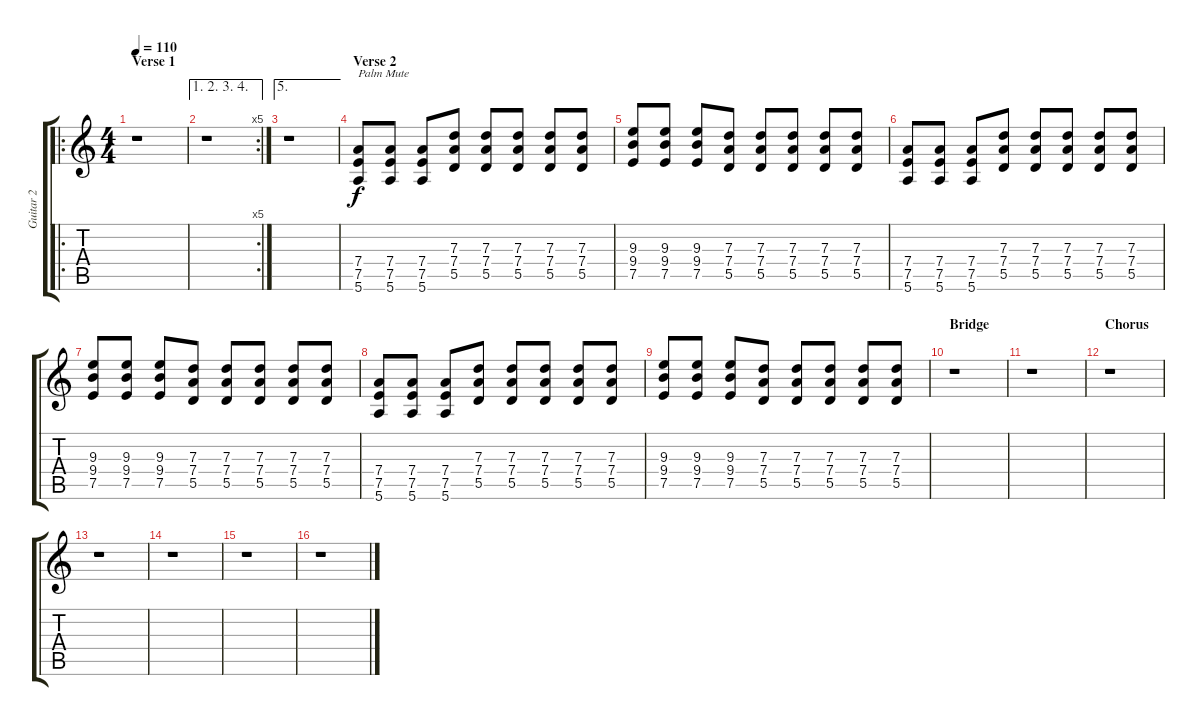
\track ("Guitar 2" "Guitar 2") {instrument electricguitarmuted}
\staff {score tabs}
\tuning (E4 B3 G3 D3 A2 E2) {hide}
\ro
\ts (4 4)
\section ("" "Verse 1 ")
\tempo 110
\clef g2
\ks c
r.1{dy f instrument electricguitarmuted} |
\ae (1 2 3 4)
\rc 5
r.1 |
\ae 5
r.1 |
\section ("" "Verse 2")
(7.4 7.5 5.6).8{txt "Palm Mute"} (7.4 7.5 5.6).8 (7.4 7.5 5.6).8 (7.3 7.4 5.5).8 (7.3 7.4 5.5).8 (7.3 7.4 5.5).8 (7.3 7.4 5.5).8 (7.3 7.4 5.5).8 |
(9.3 9.4 7.5).8 (9.3 9.4 7.5).8 (9.3 9.4 7.5).8 (7.3 7.4 5.5).8 (7.3 7.4 5.5).8 (7.3 7.4 5.5).8 (7.3 7.4 5.5).8 (7.3 7.4 5.5).8 |
(7.4 7.5 5.6).8 (7.4 7.5 5.6).8 (7.4 7.5 5.6).8 (7.3 7.4 5.5).8 (7.3 7.4 5.5).8 (7.3 7.4 5.5).8 (7.3 7.4 5.5).8 (7.3 7.4 5.5).8 |
(9.3 9.4 7.5).8 (9.3 9.4 7.5).8 (9.3 9.4 7.5).8 (7.3 7.4 5.5).8 (7.3 7.4 5.5).8 (7.3 7.4 5.5).8 (7.3 7.4 5.5).8 (7.3 7.4 5.5).8 |
(7.4 7.5 5.6).8 (7.4 7.5 5.6).8 (7.4 7.5 5.6).8 (7.3 7.4 5.5).8 (7.3 7.4 5.5).8 (7.3 7.4 5.5).8 (7.3 7.4 5.5).8 (7.3 7.4 5.5).8 |
(9.3 9.4 7.5).8 (9.3 9.4 7.5).8 (9.3 9.4 7.5).8 (7.3 7.4 5.5).8 (7.3 7.4 5.5).8 (7.3 7.4 5.5).8 (7.3 7.4 5.5).8 (7.3 7.4 5.5).8 |
\section ("" "Bridge")
r.1 |
r.1 |
\section ("" "Chorus")
r.1 |
r.1 |
r.1 |
r.1 |
r.1
